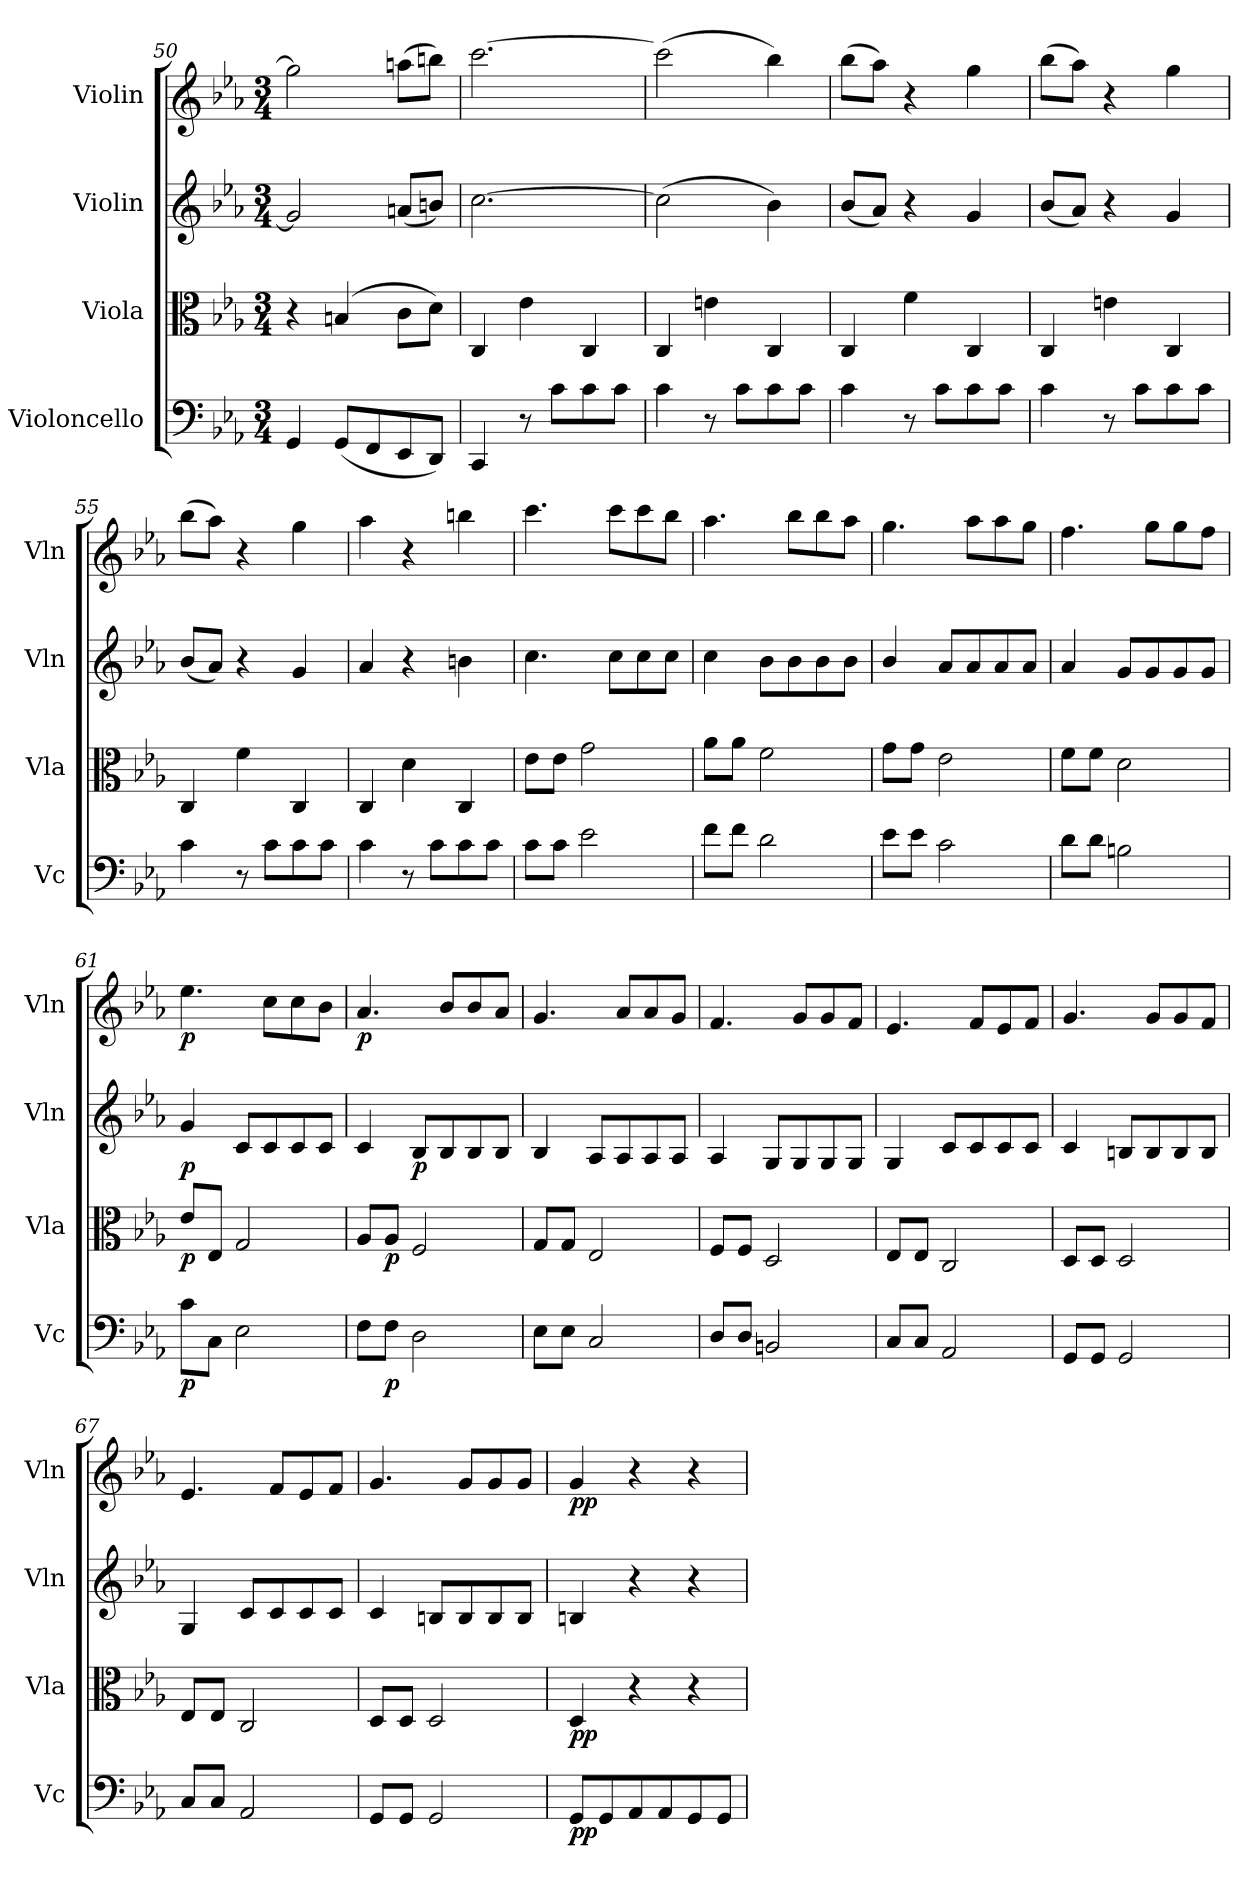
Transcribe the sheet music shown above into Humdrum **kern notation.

**kern	**dynam	**kern	**dynam	**kern	**dynam	**kern	**dynam
*part4	*part4	*part3	*part3	*part2	*part2	*part1	*part1
*staff4	*staff4	*staff3	*staff3	*staff2	*staff2	*staff1	*staff1
*I"Violoncello	*	*I"Viola	*	*I"Violin	*	*I"Violin	*
*I'Vc	*	*I'Vla	*	*I'Vln	*	*I'Vln	*
*clefF4	*	*clefC3	*	*clefG2	*	*clefG2	*
*k[b-e-a-]	*	*k[b-e-a-]	*	*k[b-e-a-]	*	*k[b-e-a-]	*
*c:	*	*c:	*	*c:	*	*c:	*
*M3/4	*	*M3/4	*	*M3/4	*	*M3/4	*
=50	=50	=50	=50	=50	=50	=50	=50
4GG/	.	4r	.	2g/]	.	2gg\]	.
(8GG/L	.	(4Bn/	.	.	.	.	.
8FF/	.	.	.	.	.	.	.
8EE-/	.	8c\L	.	(8an/L	.	(8aan\L	.
8DD/J)	.	8d\J)	.	8bn/J)	.	8bbn\J)	.
=51	=51	=51	=51	=51	=51	=51	=51
4CC/	.	4C/	.	[2.cc\	.	[2.ccc\	.
8r	.	4e-\	.	.	.	.	.
8c\L	.	.	.	.	.	.	.
8c\	.	4C/	.	.	.	.	.
8c\J	.	.	.	.	.	.	.
=52	=52	=52	=52	=52	=52	=52	=52
4c\	.	4C/	.	(2cc\]	.	(2ccc\]	.
8r	.	4en\	.	.	.	.	.
8c\L	.	.	.	.	.	.	.
8c\	.	4C/	.	4b-\)	.	4bb-\)	.
8c\J	.	.	.	.	.	.	.
=53	=53	=53	=53	=53	=53	=53	=53
4c\	.	4C/	.	(8b-/L	.	(8bb-\L	.
.	.	.	.	8a-/J)	.	8aa-\J)	.
8r	.	4f\	.	4r	.	4r	.
8c\L	.	.	.	.	.	.	.
8c\	.	4C/	.	4g/	.	4gg\	.
8c\J	.	.	.	.	.	.	.
=54	=54	=54	=54	=54	=54	=54	=54
4c\	.	4C/	.	(8b-/L	.	(8bb-\L	.
.	.	.	.	8a-/J)	.	8aa-\J)	.
8r	.	4en\	.	4r	.	4r	.
8c\L	.	.	.	.	.	.	.
8c\	.	4C/	.	4g/	.	4gg\	.
8c\J	.	.	.	.	.	.	.
=55	=55	=55	=55	=55	=55	=55	=55
4c\	.	4C/	.	(8b-/L	.	(8bb-\L	.
.	.	.	.	8a-/J)	.	8aa-\J)	.
8r	.	4f\	.	4r	.	4r	.
8c\L	.	.	.	.	.	.	.
8c\	.	4C/	.	4g/	.	4gg\	.
8c\J	.	.	.	.	.	.	.
=56	=56	=56	=56	=56	=56	=56	=56
4c\	.	4C/	.	4a-/	.	4aa-\	.
8r	.	4d\	.	4r	.	4r	.
8c\L	.	.	.	.	.	.	.
8c\	.	4C/	.	4bn\	.	4bbn\	.
8c\J	.	.	.	.	.	.	.
=57	=57	=57	=57	=57	=57	=57	=57
8c\L	.	8e-\L	.	4.cc\	.	4.ccc\	.
8c\J	.	8e-\J	.	.	.	.	.
2e-\	.	2g\	.	.	.	.	.
.	.	.	.	8cc\L	.	8ccc\L	.
.	.	.	.	8cc\	.	8ccc\	.
.	.	.	.	8cc\J	.	8bb-\J	.
=58	=58	=58	=58	=58	=58	=58	=58
8f\L	.	8a-\L	.	4cc\	.	4.aa-\	.
8f\J	.	8a-\J	.	.	.	.	.
2d\	.	2f\	.	8b-\L	.	.	.
.	.	.	.	8b-\	.	8bb-\L	.
.	.	.	.	8b-\	.	8bb-\	.
.	.	.	.	8b-\J	.	8aa-\J	.
=59	=59	=59	=59	=59	=59	=59	=59
8e-\L	.	8g\L	.	4b-/	.	4.gg\	.
8e-\J	.	8g\J	.	.	.	.	.
2c\	.	2e-\	.	8a-/L	.	.	.
.	.	.	.	8a-/	.	8aa-\L	.
.	.	.	.	8a-/	.	8aa-\	.
.	.	.	.	8a-/J	.	8gg\J	.
=60	=60	=60	=60	=60	=60	=60	=60
8d\L	.	8f\L	.	4a-/	.	4.ff\	.
8d\J	.	8f\J	.	.	.	.	.
2Bn\	.	2d\	.	8g/L	.	.	.
.	.	.	.	8g/	.	8gg\L	.
.	.	.	.	8g/	.	8gg\	.
.	.	.	.	8g/J	.	8ff\J	.
=61	=61	=61	=61	=61	=61	=61	=61
8c\L	p	8e-/L	p	4g/	p	4.ee-\	p
8C\J	.	8E-/J	.	.	.	.	.
2E-\	.	2G/	.	8c/L	.	.	.
.	.	.	.	8c/	.	8cc\L	.
.	.	.	.	8c/	.	8cc\	.
.	.	.	.	8c/J	.	8b-\J	.
=62	=62	=62	=62	=62	=62	=62	=62
8F\L	.	8A-/L	.	4c/	.	4.a-/	p
8F\J	p	8A-/J	p	.	.	.	.
2D\	.	2F/	.	8B-/L	p	.	.
.	.	.	.	8B-/	.	8b-/L	.
.	.	.	.	8B-/	.	8b-/	.
.	.	.	.	8B-/J	.	8a-/J	.
=63	=63	=63	=63	=63	=63	=63	=63
8E-\L	.	8G/L	.	4B-/	.	4.g/	.
8E-\J	.	8G/J	.	.	.	.	.
2C/	.	2E-/	.	8A-/L	.	.	.
.	.	.	.	8A-/	.	8a-/L	.
.	.	.	.	8A-/	.	8a-/	.
.	.	.	.	8A-/J	.	8g/J	.
=64	=64	=64	=64	=64	=64	=64	=64
8D/L	.	8F/L	.	4A-/	.	4.f/	.
8D/J	.	8F/J	.	.	.	.	.
2BBn/	.	2D/	.	8G/L	.	.	.
.	.	.	.	8G/	.	8g/L	.
.	.	.	.	8G/	.	8g/	.
.	.	.	.	8G/J	.	8f/J	.
=65	=65	=65	=65	=65	=65	=65	=65
8C/L	.	8E-/L	.	4G/	.	4.e-/	.
8C/J	.	8E-/J	.	.	.	.	.
2AA-/	.	2C/	.	8c/L	.	.	.
.	.	.	.	8c/	.	8f/L	.
.	.	.	.	8c/	.	8e-/	.
.	.	.	.	8c/J	.	8f/J	.
=66	=66	=66	=66	=66	=66	=66	=66
8GG/L	.	8D/L	.	4c/	.	4.g/	.
8GG/J	.	8D/J	.	.	.	.	.
2GG/	.	2D/	.	8Bn/L	.	.	.
.	.	.	.	8B/	.	8g/L	.
.	.	.	.	8B/	.	8g/	.
.	.	.	.	8B/J	.	8f/J	.
=67	=67	=67	=67	=67	=67	=67	=67
8C/L	.	8E-/L	.	4G/	.	4.e-/	.
8C/J	.	8E-/J	.	.	.	.	.
2AA-/	.	2C/	.	8c/L	.	.	.
.	.	.	.	8c/	.	8f/L	.
.	.	.	.	8c/	.	8e-/	.
.	.	.	.	8c/J	.	8f/J	.
=68	=68	=68	=68	=68	=68	=68	=68
8GG/L	.	8D/L	.	4c/	.	4.g/	.
8GG/J	.	8D/J	.	.	.	.	.
2GG/	.	2D/	.	8Bn/L	.	.	.
.	.	.	.	8B/	.	8g/L	.
.	.	.	.	8B/	.	8g/	.
.	.	.	.	8B/J	.	8g/J	.
=69	=69	=69	=69	=69	=69	=69	=69
8GG/L	pp	4D/	pp	4Bn/	.	4g/	pp
8GG/	.	.	.	.	.	.	.
8AA-/	.	4r	.	4r	.	4r	.
8AA-/	.	.	.	.	.	.	.
8GG/	.	4r	.	4r	.	4r	.
8GG/J	.	.	.	.	.	.	.
=	=	=	=	=	=	=	=
*-	*-	*-	*-	*-	*-	*-	*-
